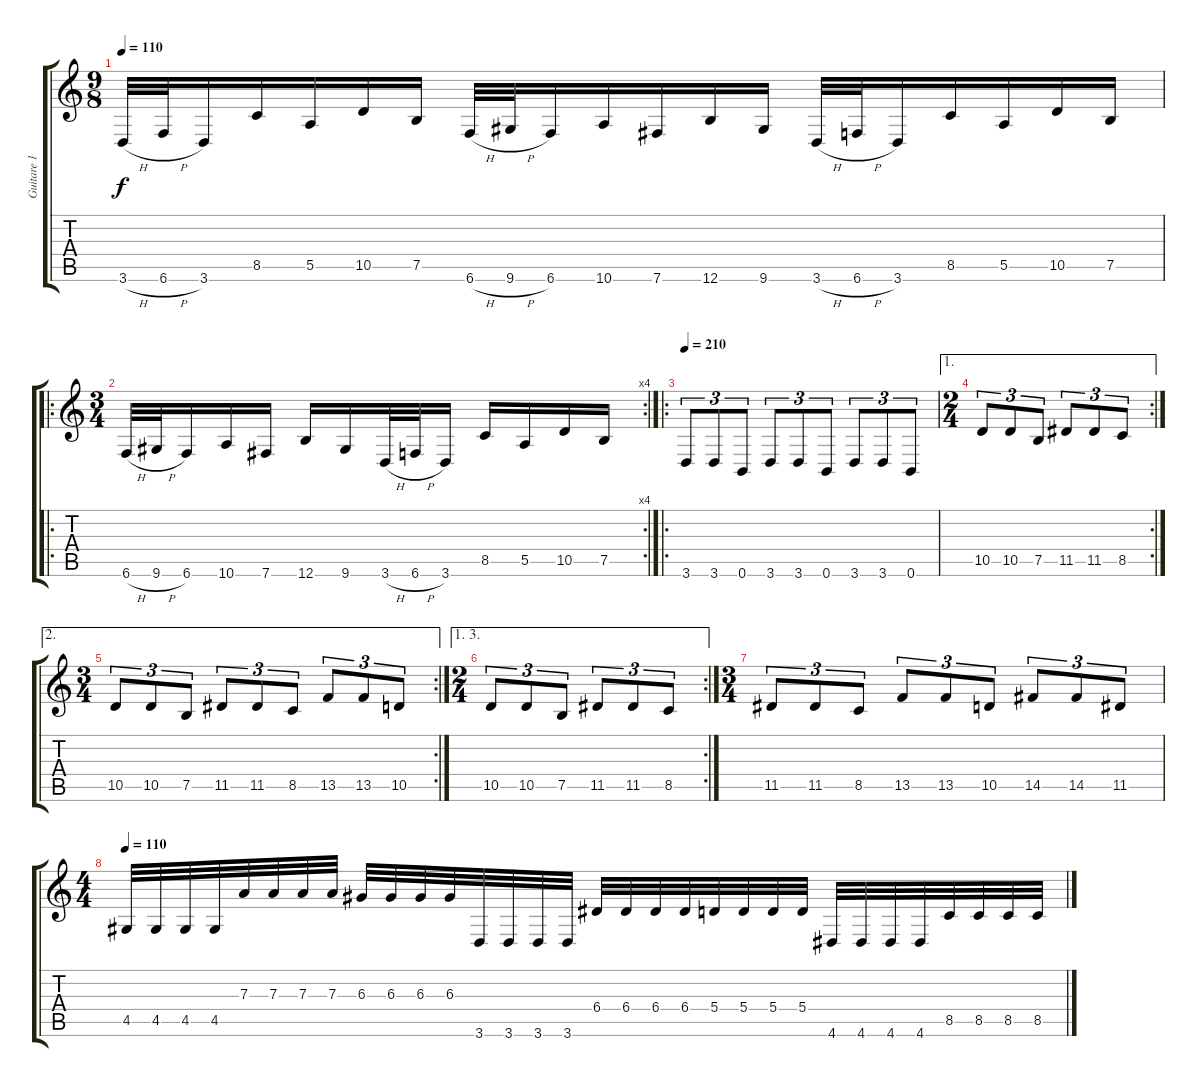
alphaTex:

\track ("Guitare 1" "Guitare 1") {instrument distortionguitar}
\staff {score tabs}
\tuning (B3 Gb3 D3 A2 E2 B1) {hide}
\ts (9 8)
\tempo 110
\clef g2
\ks c
3.6{h}.32{dy f} 6.6{h}.32 3.6.16 8.5.16 5.5.16 10.5.16 7.5.16 6.6{h}.32 9.6{h}.32 6.6.16 10.6.16 7.6.16 12.6.16 9.6.16 3.6{h}.32 6.6{h}.32 3.6.16 8.5.16 5.5.16 10.5.16 7.5.16 |
\ro
\rc 4
\ts (3 4)
6.6{h}.32 9.6{h}.32 6.6.16 10.6.16 7.6.16 12.6.16 9.6.16 3.6{h}.32 6.6{h}.32 3.6.16 8.5.16 5.5.16 10.5.16 7.5.16 |
\ro
\tempo 210
3.6.8{tu (3 2)} 3.6.8{tu (3 2)} 0.6.8{tu (3 2)} 3.6.8{tu (3 2)} 3.6.8{tu (3 2)} 0.6.8{tu (3 2)} 3.6.8{tu (3 2)} 3.6.8{tu (3 2)} 0.6.8{tu (3 2)} |
\ae 1
\rc 2
\ts (2 4)
10.5.8{tu (3 2)} 10.5.8{tu (3 2)} 7.5.8{tu (3 2)} 11.5.8{tu (3 2)} 11.5.8{tu (3 2)} 8.5.8{tu (3 2)} |
\ae 2
\rc 2
\ts (3 4)
10.5.8{tu (3 2)} 10.5.8{tu (3 2)} 7.5.8{tu (3 2)} 11.5.8{tu (3 2)} 11.5.8{tu (3 2)} 8.5.8{tu (3 2)} 13.5.8{tu (3 2)} 13.5.8{tu (3 2)} 10.5.8{tu (3 2)} |
\ae (1 3)
\rc 2
\ts (2 4)
10.5.8{tu (3 2)} 10.5.8{tu (3 2)} 7.5.8{tu (3 2)} 11.5.8{tu (3 2)} 11.5.8{tu (3 2)} 8.5.8{tu (3 2)} |
\ts (3 4)
11.5.8{tu (3 2)} 11.5.8{tu (3 2)} 8.5.8{tu (3 2)} 13.5.8{tu (3 2)} 13.5.8{tu (3 2)} 10.5.8{tu (3 2)} 14.5.8{tu (3 2)} 14.5.8{tu (3 2)} 11.5.8{tu (3 2)} |
\ts (4 4)
\tempo 110
4.5.32 4.5.32 4.5.32 4.5.32 7.3.32 7.3.32 7.3.32 7.3.32 6.3.32 6.3.32 6.3.32 6.3.32 3.6.32 3.6.32 3.6.32 3.6.32 6.4.32 6.4.32 6.4.32 6.4.32 5.4.32 5.4.32 5.4.32 5.4.32 4.6.32 4.6.32 4.6.32 4.6.32 8.5.32 8.5.32 8.5.32 8.5.32
